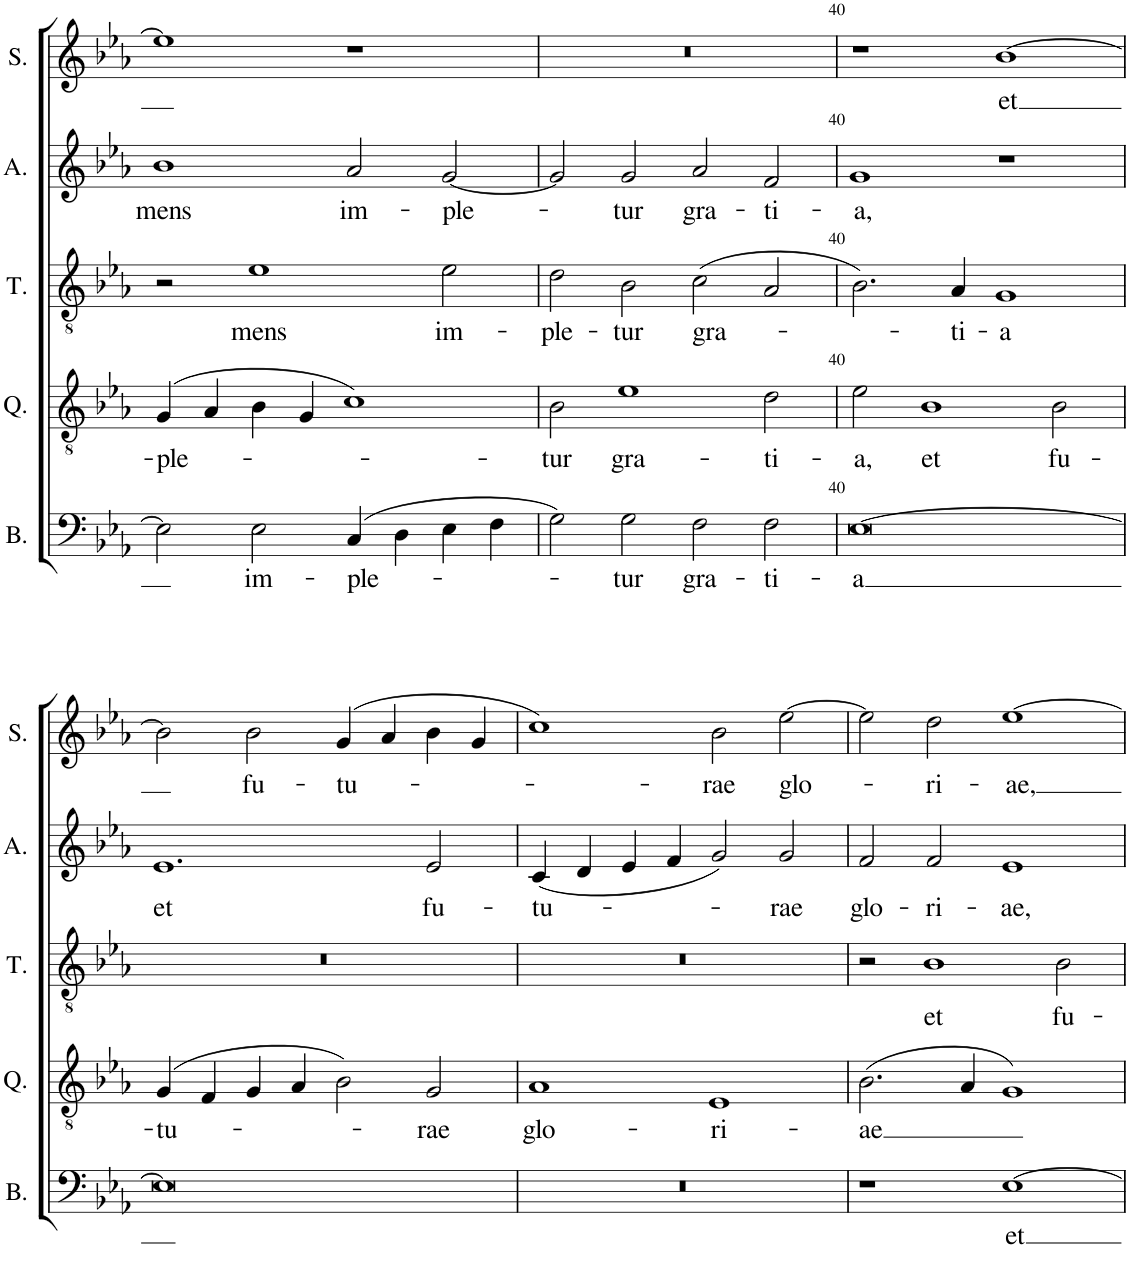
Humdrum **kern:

**kern	**text	**kern	**text	**kern	**text	**kern	**text	**kern	**text
*part5	*part5	*part4	*part4	*part3	*part3	*part2	*part2	*part1	*part1
*staff5	*staff5	*staff4	*staff4	*staff3	*staff3	*staff2	*staff2	*staff1	*staff1
*I"Bass	*	*I"Quintus	*	*I"Tenor	*	*I"Alto	*	*I"Soprano	*
*I'B.	*	*I'Q.	*	*I'T.	*	*I'A.	*	*I'S.	*
!!LO:PB:g=z
*clefF4	*	*clefGv2	*	*clefGv2	*	*clefG2	*	*clefG2	*
*k[b-e-a-]	*	*k[b-e-a-]	*	*k[b-e-a-]	*	*k[b-e-a-]	*	*k[b-e-a-]	*
*M4/2	*	*M4/2	*	*M4/2	*	*M4/2	*	*M4/2	*
=38	=38	=38	=38	=38	=38	=38	=38	=38	=38
!	!	!	!LO:LY:b	!	!	!	!LO:LY:b	!	!
2E-\]	.	(4G/	-ple-	2r	.	1b-	mens	1ee-]	.
.	.	4A-/	.	.	.	.	.	.	.
!	!LO:LY:b	!	!	!	!LO:LY:b	!	!	!	!
2E-\	im-	4B-\	.	1e-	mens	.	.	.	.
.	.	4G/	.	.	.	.	.	.	.
!	!LO:LY:b	!	!	!	!	!	!LO:LY:b	!	!
(4C/	-ple-	1c)	.	.	.	2a-/	im-	1r	.
4D\	.	.	.	.	.	.	.	.	.
!	!	!	!	!	!LO:LY:b	!	!LO:LY:b	!	!
4E-\	.	.	.	2e-\	im-	[2g/	-ple-	.	.
4F\	.	.	.	.	.	.	.	.	.
=39	=39	=39	=39	=39	=39	=39	=39	=39	=39
!	!	!	!LO:LY:b	!	!LO:LY:b	!	!	!	!
2G\)	.	2B-\	-tur	2d\	-ple-	2g/]	.	0r	.
!	!LO:LY:b	!	!LO:LY:b	!	!LO:LY:b	!	!LO:LY:b	!	!
2G\	-tur	1e-	gra-	2B-\	-tur	2g/	-tur	.	.
!	!LO:LY:b	!	!	!	!LO:LY:b	!	!LO:LY:b	!	!
2F\	gra-	.	.	(2c\	gra-	2a-/	gra-	.	.
!	!LO:LY:b	!	!LO:LY:b	!	!	!	!LO:LY:b	!	!
2F\	-ti-	2d\	-ti-	2A-/	.	2f/	-ti-	.	.
=40	=40	=40	=40	=40	=40	=40	=40	=40	=40
!	!LO:LY:b	!	!LO:LY:b	!	!	!	!LO:LY:b	!	!
[0E-	-a	2e-\	-a,	2.B-\)	.	1g	-a,	1r	.
!	!	!	!LO:LY:b	!	!	!	!	!	!
.	.	1B-	et	.	.	.	.	.	.
!	!	!	!	!	!LO:LY:b	!	!	!	!
.	.	.	.	4A-/	-ti-	.	.	.	.
!	!	!	!	!	!LO:LY:b	!	!	!	!LO:LY:b
.	.	.	.	1G	-a	1r	.	[1b-	et
!	!	!	!LO:LY:b	!	!	!	!	!	!
.	.	2B-\	fu-	.	.	.	.	.	.
!!LO:LB:g=z
=41	=41	=41	=41	=41	=41	=41	=41	=41	=41
!	!	!	!LO:LY:b	!	!	!	!LO:LY:b	!	!
0E-]	.	(4G/	-tu-	0r	.	1.e-	et	2b-\]	.
.	.	4F/	.	.	.	.	.	.	.
!	!	!	!	!	!	!	!	!	!LO:LY:b
.	.	4G/	.	.	.	.	.	2b-\	fu-
.	.	4A-/	.	.	.	.	.	.	.
!	!	!	!	!	!	!	!	!	!LO:LY:b
.	.	2B-\)	.	.	.	.	.	(4g/	-tu-
.	.	.	.	.	.	.	.	4a-/	.
!	!	!	!LO:LY:b	!	!	!	!LO:LY:b	!	!
.	.	2G/	-rae	.	.	2e-/	fu-	4b-\	.
.	.	.	.	.	.	.	.	4g/	.
=42	=42	=42	=42	=42	=42	=42	=42	=42	=42
!	!	!	!LO:LY:b	!	!	!	!LO:LY:b	!	!
0r	.	1A-	glo-	0r	.	(4c/	-tu-	1cc)	.
.	.	.	.	.	.	4d/	.	.	.
.	.	.	.	.	.	4e-/	.	.	.
.	.	.	.	.	.	4f/	.	.	.
!	!	!	!LO:LY:b	!	!	!	!	!	!LO:LY:b
.	.	1E-	-ri-	.	.	2g/)	.	2b-\	-rae
!	!	!	!	!	!	!	!LO:LY:b	!	!LO:LY:b
.	.	.	.	.	.	2g/	-rae	[2ee-\	glo-
=43	=43	=43	=43	=43	=43	=43	=43	=43	=43
!	!	!	!LO:LY:b	!	!	!	!LO:LY:b	!	!
1r	.	(2.B-\	-ae	2r	.	2f/	glo-	2ee-\]	.
!	!	!	!	!	!LO:LY:b	!	!LO:LY:b	!	!LO:LY:b
.	.	.	.	1B-	et	2f/	-ri-	2dd\	-ri-
.	.	4A-/	.	.	.	.	.	.	.
!	!LO:LY:b	!	!	!	!	!	!LO:LY:b	!	!LO:LY:b
[1E-	et	1G)	.	.	.	1e-	-ae,	[1ee-	-ae,
!	!	!	!	!	!LO:LY:b	!	!	!	!
.	.	.	.	2B-\	fu-	.	.	.	.
=	=	=	=	=	=	=	=	=	=
*-	*-	*-	*-	*-	*-	*-	*-	*-	*-
